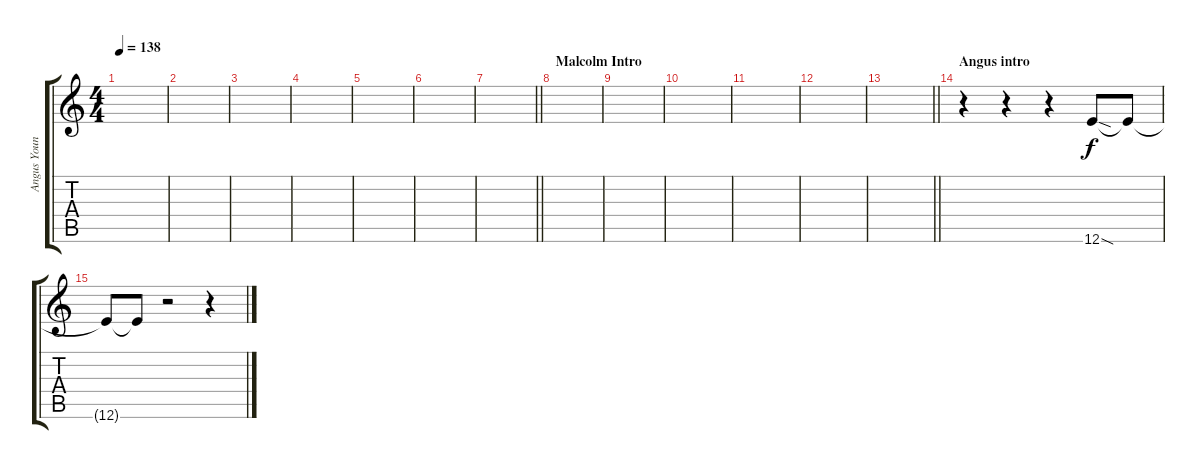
\track ("Angus Young" "Angus Youn") {instrument distortionguitar}
\staff {score tabs}
\tuning (E4 B3 G3 D3 A2 E2) {hide}
\ts (4 4)
\tempo 138
\clef g2
\ks c
|
|
|
|
|
|
\barLineRight lightlight
|
\section ("" "Malcolm Intro")
|
|
|
|
|
\barLineRight lightlight
|
\section ("" "Angus intro")
r.4 r.4 r.4 12.6{sod}.8 12.6{t}.8 |
12.6{t}.8 12.6{t}.8 r.2 r.4
